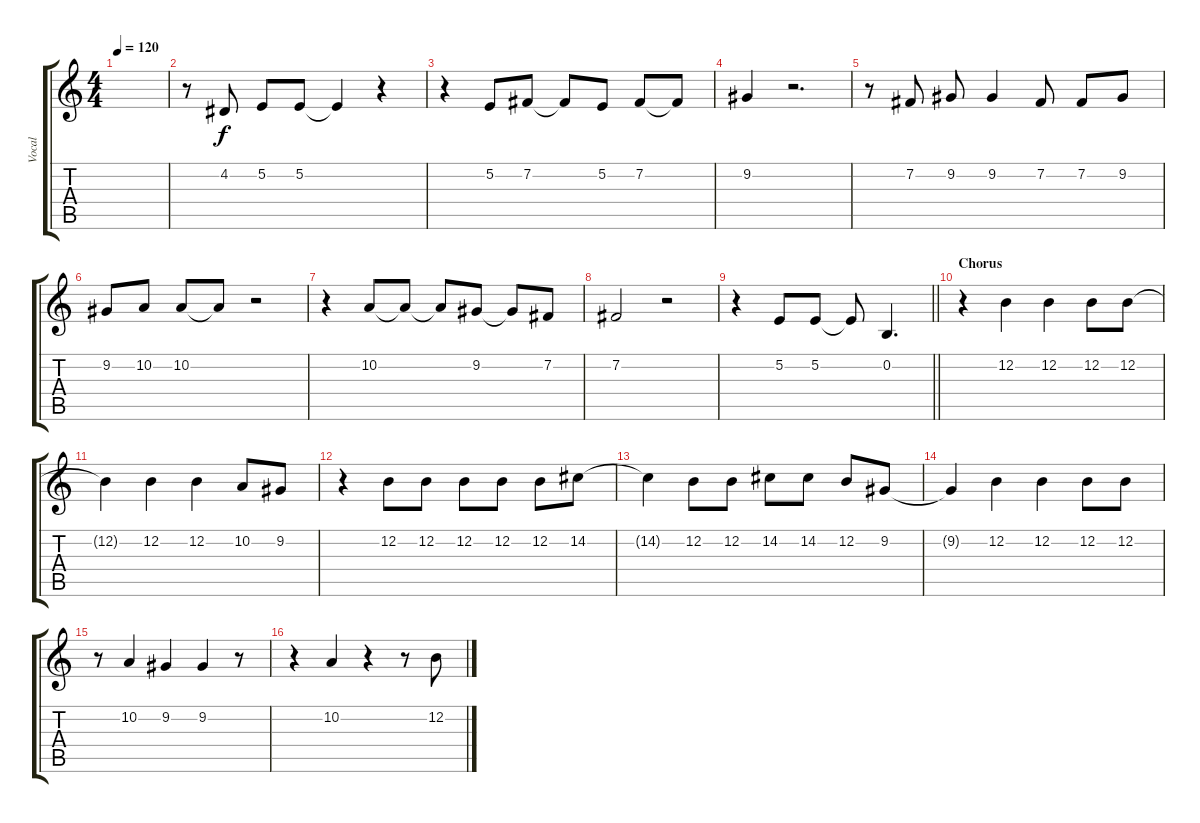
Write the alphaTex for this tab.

\track ("Vocal" "Vocal") {instrument clarinet}
\staff {score tabs}
\tuning (E4 B3 G3 D3 A2 E2) {hide}
\ts (4 4)
\tempo 120
\clef g2
\ks c
|
r.8 4.2.8 5.2.8 5.2.8 5.2{t}.4 r.4 |
r.4 5.2.8 7.2.8 7.2{t}.8 5.2.8 7.2.8 7.2{t}.8 |
9.2.4 r.2{d} |
r.8 7.2.8 9.2.8 9.2.4 7.2.8 7.2.8 9.2.8 |
9.2.8 10.2.8 10.2.8 10.2{t}.8 r.2 |
r.4 10.2.8 10.2{t}.8 10.2{t}.8 9.2.8 9.2{t}.8 7.2.8 |
7.2.2 r.2 |
\barLineRight lightlight
r.4 5.2.8 5.2.8 5.2{t}.8 0.2.4{d} |
\section ("" "Chorus")
r.4 12.2.4 12.2.4 12.2.8 12.2.8 |
12.2{t}.4 12.2.4 12.2.4 10.2.8 9.2.8 |
r.4 12.2.8 12.2.8 12.2.8 12.2.8 12.2.8 14.2.8 |
14.2{t}.4 12.2.8 12.2.8 14.2.8 14.2.8 12.2.8 9.2.8 |
9.2{t}.4 12.2.4 12.2.4 12.2.8 12.2.8 |
r.8 10.2.4 9.2.4 9.2.4 r.8 |
r.4 10.2.4 r.4 r.8 12.2.8
